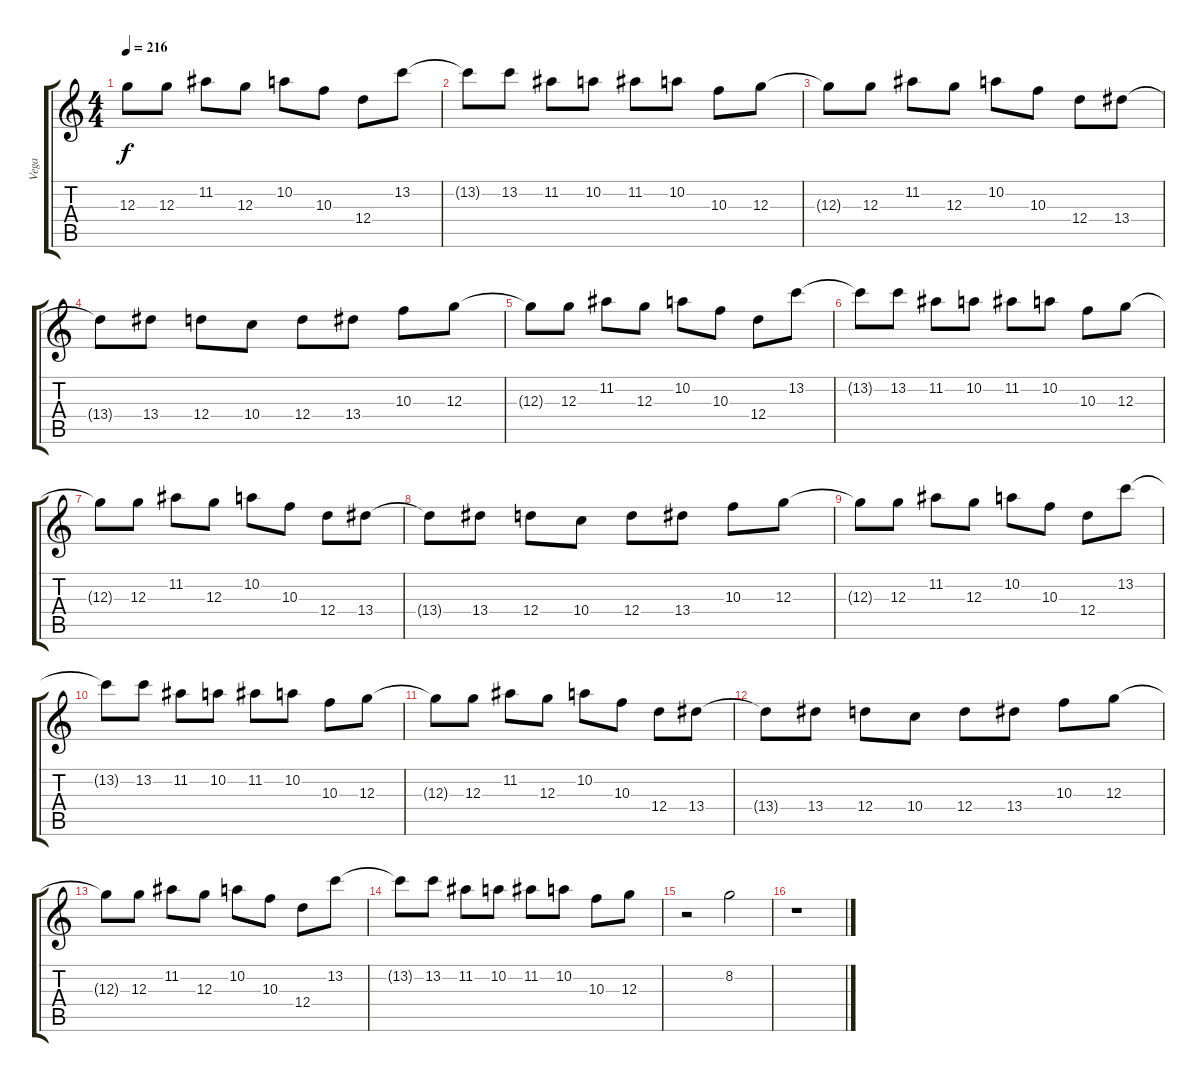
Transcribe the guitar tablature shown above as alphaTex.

\track ("Vega" "Vega") {instrument overdrivenguitar}
\staff {score tabs}
\tuning (E4 B3 G3 D3 A2 E2) {hide}
\ts (4 4)
\tempo 216
\clef g2
\ks c
12.3{t}.8{dy f} 12.3.8 11.2.8 12.3.8 10.2.8 10.3.8 12.4.8 13.2.8 |
13.2{t}.8 13.2.8 11.2.8 10.2.8 11.2.8 10.2.8 10.3.8 12.3.8 |
12.3{t}.8 12.3.8 11.2.8 12.3.8 10.2.8 10.3.8 12.4.8 13.4.8 |
13.4{t}.8 13.4.8 12.4.8 10.4.8 12.4.8 13.4.8 10.3.8 12.3.8 |
12.3{t}.8 12.3.8 11.2.8 12.3.8 10.2.8 10.3.8 12.4.8 13.2.8 |
13.2{t}.8 13.2.8 11.2.8 10.2.8 11.2.8 10.2.8 10.3.8 12.3.8 |
12.3{t}.8 12.3.8 11.2.8 12.3.8 10.2.8 10.3.8 12.4.8 13.4.8 |
13.4{t}.8 13.4.8 12.4.8 10.4.8 12.4.8 13.4.8 10.3.8 12.3.8 |
12.3{t}.8 12.3.8 11.2.8 12.3.8 10.2.8 10.3.8 12.4.8 13.2.8 |
13.2{t}.8 13.2.8 11.2.8 10.2.8 11.2.8 10.2.8 10.3.8 12.3.8 |
12.3{t}.8 12.3.8 11.2.8 12.3.8 10.2.8 10.3.8 12.4.8 13.4.8 |
13.4{t}.8 13.4.8 12.4.8 10.4.8 12.4.8 13.4.8 10.3.8 12.3.8 |
12.3{t}.8 12.3.8 11.2.8 12.3.8 10.2.8 10.3.8 12.4.8 13.2.8 |
13.2{t}.8 13.2.8 11.2.8 10.2.8 11.2.8 10.2.8 10.3.8 12.3.8 |
r.2 8.2.2 |
r.1
